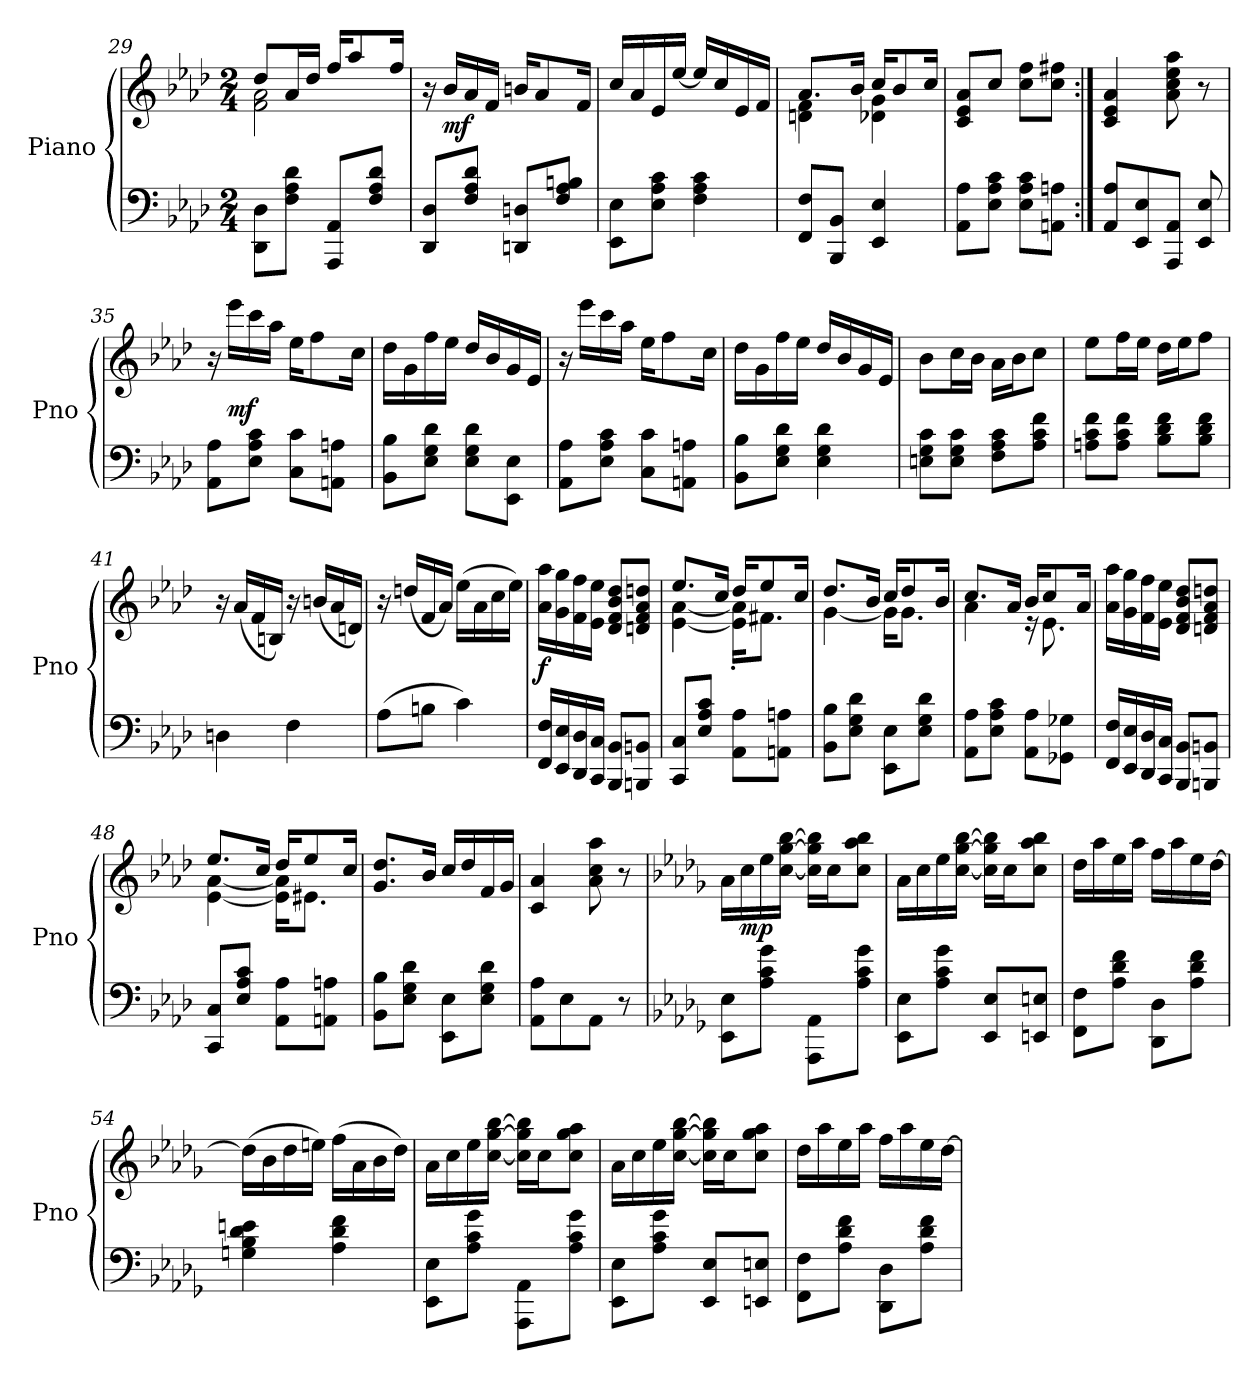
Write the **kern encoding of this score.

**kern	**kern	**dynam
*part1	*part1	*part1
*staff2	*staff1	*staff1/2
*I"Piano	*	*
*I'Pno	*	*
*clefF4	*clefG2	*
*k[b-e-a-d-]	*k[b-e-a-d-]	*
*M2/4	*M2/4	*
=29	=29	=29
*	*^	*
8DD-\ 8D-\L	8dd-/L	2f\ 2a-\	.
8F\ 8A-\ 8d-\J	16a-/L	.	.
.	16dd-/JJ	.	.
8AAA-/ 8AA-/L	16ff/KL	.	.
.	8aa-/	.	.
8F/ 8A-/ 8d-/J	.	.	.
.	16ff/Jk	.	.
*	*v	*v	*
=30	=30	=30
8DD-/ 8D-/L	16r	.
.	16b-/LL	mf
8F/ 8A-/ 8d-/J	16a-/	.
.	16f/JJ	.
8DDn/ 8Dn/L	16bn/KL	.
.	8a-/	.
8F/ 8A-/ 8Bn/J	.	.
.	16f/Jk	.
=31	=31	=31
8EE-\ 8E-\L	16cc/LL	.
.	16a-/	.
8E-\ 8A-\ 8c\J	16e-/	.
.	[16ee-/JJ	.
4F\ 4A-\ 4c\	16ee-/LL]	.
.	16cc/	.
.	16e-/	.
.	16f/JJ	.
=32	=32	=32
*	*^	*
8FF/ 8F/L	8.a-/L	4dn\ 4f\	.
8BBB-/ 8BB-/J	.	.	.
.	16b-/Jk	.	.
4EE-/ 4E-/	16cc/KL	4d-X\ 4g\	.
.	8b-/	.	.
.	16cc/Jk	.	.
*	*v	*v	*
=33	=33	=33
8AA-\ 8A-\L	8c/ 8e-/ 8a-/L	.
8E-\ 8A-\ 8c\J	8cc/J	.
8E-\ 8A-\ 8c\L	8cc\ 8ff\L	.
8AAn\ 8An\J	8cc\ 8ff#X\J	.
=34:|!	=34:|!	=34:|!
8AA-/ 8A-/L	4c/ 4e-/ 4a-/	.
8EE-/ 8E-/	.	.
8AAA-/ 8AA-/J	8a-\ 8cc\ 8ee-\ 8aa-\	.
8EE-/ 8E-/	8r	.
=35	=35	=35
8AA-\ 8A-\L	16r	.
.	16eee-\LL	mf
8E-\ 8A-\ 8c\J	16ccc\	.
.	16aa-\JJ	.
8C\ 8c\L	16ee-\KL	.
.	8ff\	.
8AAn\ 8An\J	.	.
.	16cc\Jk	.
=36	=36	=36
8BB-\ 8B-\L	16dd-\LL	.
.	16g\	.
8E-\ 8G\ 8d-\J	16ff\	.
.	16ee-\JJ	.
8E-\ 8G\ 8d-\L	16dd-/LL	.
.	16b-/	.
8EE-\ 8E-\J	16g/	.
.	16e-/JJ	.
=37	=37	=37
8AA-\ 8A-\L	16r	.
.	16eee-\LL	.
8E-\ 8A-\ 8c\J	16ccc\	.
.	16aa-\JJ	.
8C\ 8c\L	16ee-\KL	.
.	8ff\	.
8AAn\ 8An\J	.	.
.	16cc\Jk	.
=38	=38	=38
8BB-\ 8B-\L	16dd-\LL	.
.	16g\	.
8E-\ 8G\ 8d-\J	16ff\	.
.	16ee-\JJ	.
4E-\ 4G\ 4d-\	16dd-/LL	.
.	16b-/	.
.	16g/	.
.	16e-/JJ	.
=39	=39	=39
8En\ 8G\ 8c\L	8b-\L	.
8E\ 8G\ 8c\J	16cc\L	.
.	16b-\JJ	.
8F\ 8A-\ 8c\L	16a-\LL	.
.	16b-\J	.
8A-\ 8c\ 8f\J	8cc\J	.
=40	=40	=40
8An\ 8c\ 8f\L	8ee-\L	.
8A\ 8c\ 8f\J	16ff\L	.
.	16ee-\JJ	.
8B-\ 8d-\ 8f\L	16dd-\LL	.
.	16ee-\J	.
8B-\ 8d-\ 8f\J	8ff\J	.
=41	=41	=41
4Dn\	16r	.
.	(16a-/LL	.
.	16f/	.
.	16Bn/JJ)	.
4F\	16r	.
.	(16bn/LL	.
.	16a-/	.
.	16dn/JJ)	.
=42	=42	=42
(8A-\L	16r	.
.	(16ddn/LL	.
8Bn\J	16f/	.
.	16a-/JJ)	.
4c\)	(16ee-\LL	.
.	16a-\	.
.	16cc\	.
.	16ee-\JJ)	.
=43	=43	=43
16FF/ 16F/LL	16a-\ 16aa-\LL	f
16EE-/ 16E-/	16g\ 16gg\	.
16DD-/ 16D-/	16f\ 16ff\	.
16CC/ 16C/JJ	16e-\ 16ee-\JJ	.
8BBB-/ 8BB-/L	8d-/ 8f/ 8b-/ 8dd-/L	.
8BBBn/ 8BBn/J	8dn/ 8f/ 8a-/ 8ddn/J	.
=44	=44	=44
*	*^	*
8CC/ 8C/L	8.ee-/L	[4e-\ [4a-\	.
8E-/ 8A-/ 8c/J	.	.	.
.	16cc/Jk	.	.
8AA-\ 8A-\L	16dd-/KL	16e-]'\ 16a-]'\KL	.
.	8ee-/	8.f#X\J	.
8AAn\ 8An\J	.	.	.
.	16cc/Jk	.	.
=45	=45	=45	=45
8BB-\ 8B-\L	8.dd-/L	[4g\	.
8E-\ 8G\ 8d-\J	.	.	.
.	16b-/Jk	.	.
8EE-\ 8E-\L	16cc/KL	16g\KL]	.
.	8dd-/	8.g\J	.
8E-\ 8G\ 8d-\J	.	.	.
.	16b-/Jk	.	.
=46	=46	=46	=46
8AA-\ 8A-\L	8.cc/L	4a-\	.
8E-\ 8A-\ 8c\J	.	.	.
.	16a-/Jk	.	.
8AA-\ 8A-\L	16b-/KL	16r	.
.	8cc/	8.e-\	.
8GG-X\ 8G-X\J	.	.	.
.	16a-/Jk	.	.
*	*v	*v	*
=47	=47	=47
16FF/ 16F/LL	16a-\ 16aa-\LL	.
16EE-/ 16E-/	16g\ 16gg\	.
16DD-/ 16D-/	16f\ 16ff\	.
16CC/ 16C/JJ	16e-\ 16ee-\JJ	.
8BBB-/ 8BB-/L	8d-/ 8f/ 8b-/ 8dd-/L	.
8BBBn/ 8BBn/J	8dn/ 8f/ 8a-/ 8ddn/J	.
=48	=48	=48
*	*^	*
8CC/ 8C/L	8.ee-/L	[4e-\ [4a-\	.
8E-/ 8A-/ 8c/J	.	.	.
.	16cc/Jk	.	.
8AA-\ 8A-\L	16dd-/KL	16e-]\ 16a-]\KL	.
.	8ee-/	8.e#X\J	.
8AAn\ 8An\J	.	.	.
.	16cc/Jk	.	.
*	*v	*v	*
=49	=49	=49
8BB-\ 8B-\L	8.g/ 8.dd-/L	.
8E-\ 8G\ 8d-\J	.	.
.	16b-/Jk	.
8EE-\ 8E-\L	16cc/LL	.
.	16dd-/	.
8E-\ 8G\ 8d-\J	16f/	.
.	16g/JJ	.
=50	=50	=50
8AA-\ 8A-\L	4c/ 4a-/	.
8E-\	.	.
8AA-\J	8a-\ 8cc\ 8aa-\	.
8r	8r	.
=51	=51	=51
*k[b-e-a-d-g-]	*k[b-e-a-d-g-]	*
8EE-\ 8E-\L	16a-\LL	.
.	16cc\	mp
8A-\ 8c\ 8g-\J	16ee-\	.
.	[16cc\ [16gg-\ [16bb-\JJ	.
8AAA-\ 8AA-\L	16cc]\ 16gg-]\ 16bb-]\LL	.
.	16cc\J	.
8A-\ 8c\ 8g-\J	8cc\ 8aa-\ 8bb-\J	.
=52	=52	=52
8EE-\ 8E-\L	16a-\LL	.
.	16cc\	.
8A-\ 8c\ 8g-\J	16ee-\	.
.	[16cc\ [16gg-\ [16bb-\JJ	.
8EE-/ 8E-/L	16cc]\ 16gg-]\ 16bb-]\LL	.
.	16cc\J	.
8EEn/ 8En/J	8cc\ 8aa-\ 8bb-\J	.
=53	=53	=53
8FF\ 8F\L	16dd-\LL	.
.	16aa-\	.
8A-\ 8d-\ 8f\J	16ee-\	.
.	16aa-\JJ	.
8DD-\ 8D-\L	16ff\LL	.
.	16aa-\	.
8A-\ 8d-\ 8f\J	16ee-\	.
.	[16dd-\JJ	.
=54	=54	=54
4Gn\ 4B-\ 4d-\ 4en\	(16dd-\LL]	.
.	16b-\	.
.	16dd-\	.
.	16een\JJ)	.
4A-\ 4d-\ 4f\	(16ff\LL	.
.	16a-\	.
.	16b-\	.
.	16dd-\JJ)	.
=55	=55	=55
8EE-\ 8E-\L	16a-\LL	.
.	16cc\	.
8A-\ 8c\ 8g-\J	16ee-\	.
.	[16cc\ [16gg-\ [16bb-\JJ	.
8AAA-\ 8AA-\L	16cc]\ 16gg-]\ 16bb-]\LL	.
.	16cc\J	.
8A-\ 8c\ 8g-\J	8cc\ 8gg-\ 8aa-\J	.
=56	=56	=56
8EE-\ 8E-\L	16a-\LL	.
.	16cc\	.
8A-\ 8c\ 8g-\J	16ee-\	.
.	[16cc\ [16gg-\ [16bb-\JJ	.
8EE-/ 8E-/L	16cc]\ 16gg-]\ 16bb-]\LL	.
.	16cc\J	.
8EEn/ 8En/J	8cc\ 8gg-\ 8aa-\J	.
=57	=57	=57
8FF\ 8F\L	16dd-\LL	.
.	16aa-\	.
8A-\ 8d-\ 8f\J	16ee-\	.
.	16aa-\JJ	.
8DD-\ 8D-\L	16ff\LL	.
.	16aa-\	.
8A-\ 8d-\ 8f\J	16ee-\	.
.	[16dd-\JJ	.
=	=	=
*-	*-	*-
